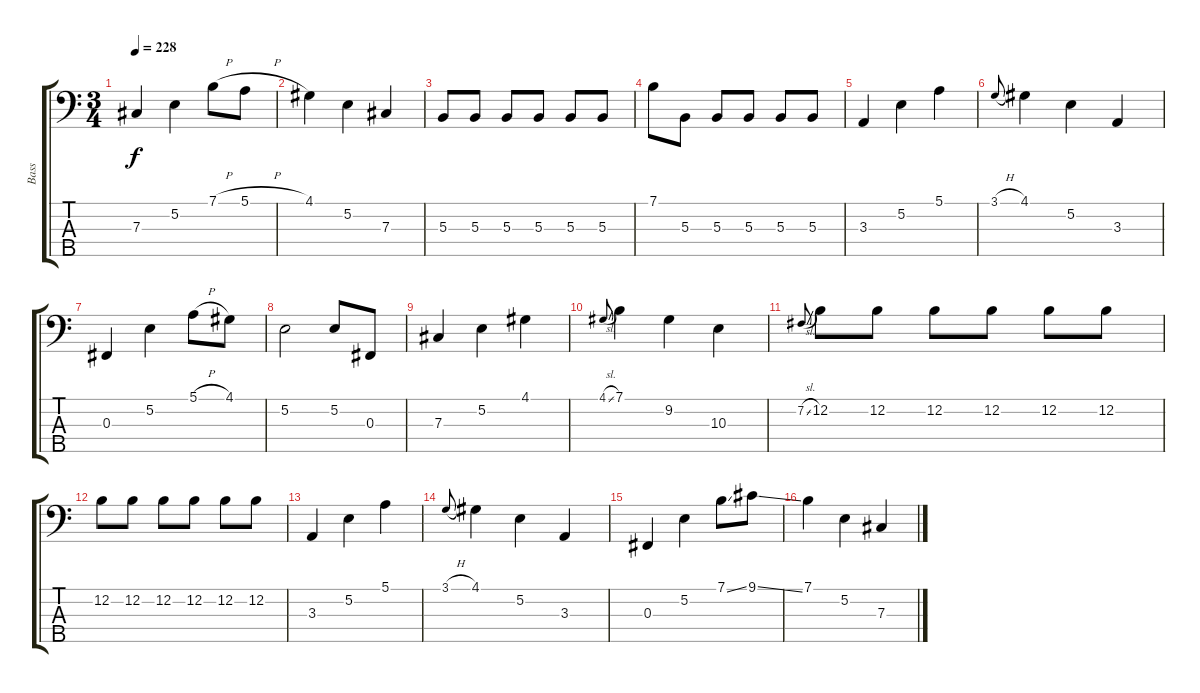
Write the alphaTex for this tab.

\track ("Bass" "Bass") {instrument electricbassfinger}
\staff {score tabs}
\tuning (E2 B1 Gb1 B0 Ab0) {hide}
\ts (3 4)
\tempo 228
\clef f4
\ks c
7.3.4{dy f} 5.2.4 7.1{h}.8 5.1{h}.8 |
4.1.4 5.2.4 7.3.4 |
5.3.8 5.3.8 5.3.8 5.3.8 5.3.8 5.3.8 |
7.1.8 5.3.8 5.3.8 5.3.8 5.3.8 5.3.8 |
3.3.4 5.2.4 5.1.4 |
3.1{h}.8{gr onbeat} 4.1.4 5.2.4 3.3.4 |
0.3.4 5.2.4 5.1{h}.8 4.1.8 |
5.2.2 5.2.8 0.3.8 |
7.3.4 5.2.4 4.1.4 |
4.1{sl}.8{gr onbeat} 7.1.4 9.2.4 10.3.4 |
7.2{sl}.8{gr onbeat} 12.2.8 12.2.8 12.2.8 12.2.8 12.2.8 12.2.8 |
12.2.8 12.2.8 12.2.8 12.2.8 12.2.8 12.2.8 |
3.3.4 5.2.4 5.1.4 |
3.1{h}.8{gr onbeat} 4.1.4 5.2.4 3.3.4 |
0.3.4 5.2.4 7.1{ss}.8 9.1{ss}.8 |
7.1.4 5.2.4 7.3.4
